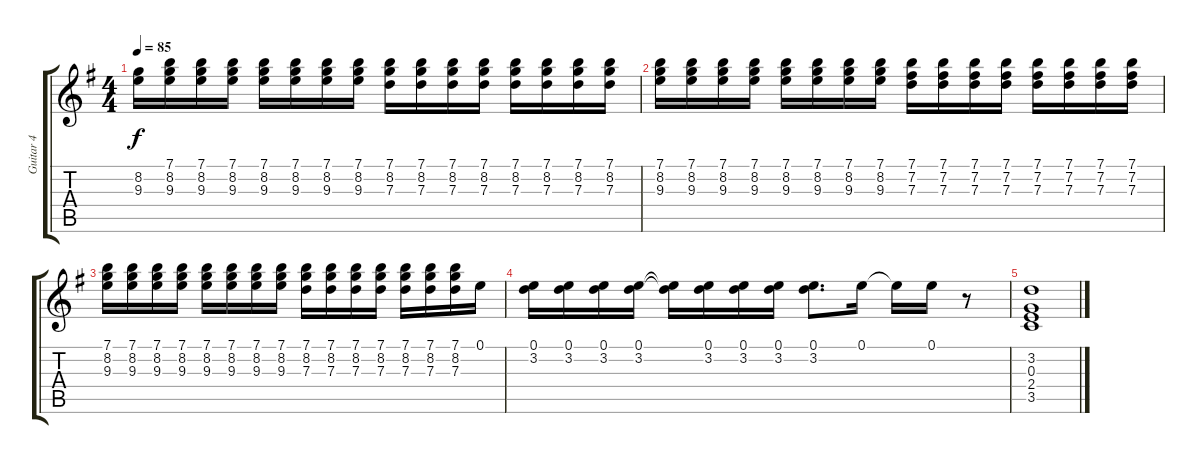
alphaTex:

\track ("Guitar 4" "Guitar 4") {instrument electricguitarclean}
\staff {score tabs}
\tuning (E4 B3 G3 D3 A2 E2) {hide}
\ts (4 4)
\tempo 85
\clef g2
\ks g
(8.2 9.3).16{dy f} (7.1 8.2 9.3).16 (7.1 8.2 9.3).16 (7.1 8.2 9.3).16 (7.1 8.2 9.3).16 (7.1 8.2 9.3).16 (7.1 8.2 9.3).16 (7.1 8.2 9.3).16 (7.1 8.2 7.3).16 (7.1 8.2 7.3).16 (7.1 8.2 7.3).16 (7.1 8.2 7.3).16 (7.1 8.2 7.3).16 (7.1 8.2 7.3).16 (7.1 8.2 7.3).16 (7.1 8.2 7.3).16 |
(7.1 8.2 9.3).16 (7.1 8.2 9.3).16 (7.1 8.2 9.3).16 (7.1 8.2 9.3).16 (7.1 8.2 9.3).16 (7.1 8.2 9.3).16 (7.1 8.2 9.3).16 (7.1 8.2 9.3).16 (7.1 7.2 7.3).16 (7.1 7.2 7.3).16 (7.1 7.2 7.3).16 (7.1 7.2 7.3).16 (7.1 7.2 7.3).16 (7.1 7.2 7.3).16 (7.1 7.2 7.3).16 (7.1 7.2 7.3).16 |
(7.1 8.2 9.3).16 (7.1 8.2 9.3).16 (7.1 8.2 9.3).16 (7.1 8.2 9.3).16 (7.1 8.2 9.3).16 (7.1 8.2 9.3).16 (7.1 8.2 9.3).16 (7.1 8.2 9.3).16 (7.1 8.2 7.3).16 (7.1 8.2 7.3).16 (7.1 8.2 7.3).16 (7.1 8.2 7.3).16 (7.1 8.2 7.3).16 (7.1 8.2 7.3).16 (7.1 8.2 7.3).16 0.1.16 |
(0.1 3.2).16 (0.1 3.2).16 (0.1 3.2).16 (0.1 3.2).16 (0.1{t} 3.2{t}).16 (0.1 3.2).16 (0.1 3.2).16 (0.1 3.2).16 (0.1 3.2).8{d} 0.1.16 0.1{t}.16 0.1.16 r.8 |
(3.2 0.3 2.4 3.5).1
